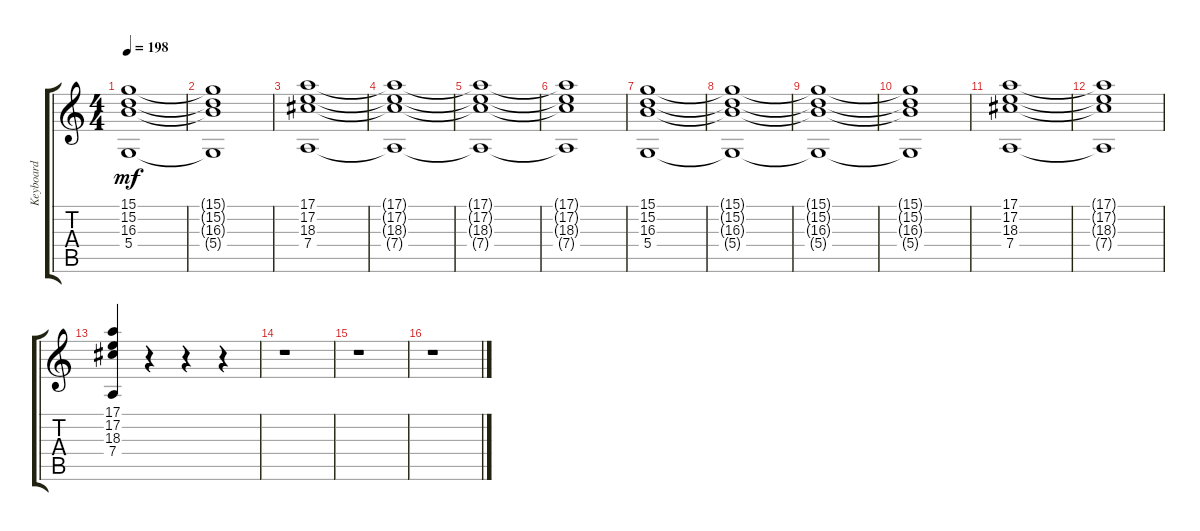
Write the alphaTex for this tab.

\track ("Keyboard" "Keyboard") {instrument rockorgan}
\staff {score tabs}
\tuning (E4 B3 G3 D3 A2 E2) {hide}
\ts (4 4)
\tempo 198
\clef g2
\ks c
(15.1{t} 15.2{t} 16.3{t} 5.4{t}).1{dy mf} |
(15.1{t} 15.2{t} 16.3{t} 5.4{t}).1 |
(17.1 17.2 18.3 7.4).1 |
(17.1{t} 17.2{t} 18.3{t} 7.4{t}).1 |
(17.1{t} 17.2{t} 18.3{t} 7.4{t}).1 |
(17.1{t} 17.2{t} 18.3{t} 7.4{t}).1 |
(15.1 15.2 16.3 5.4).1 |
(15.1{t} 15.2{t} 16.3{t} 5.4{t}).1 |
(15.1{t} 15.2{t} 16.3{t} 5.4{t}).1 |
(15.1{t} 15.2{t} 16.3{t} 5.4{t}).1 |
(17.1 17.2 18.3 7.4).1 |
(17.1{t} 17.2{t} 18.3{t} 7.4{t}).1 |
(17.1 17.2 18.3 7.4).4 r.4 r.4 r.4 |
r.1 |
r.1 |
r.1
